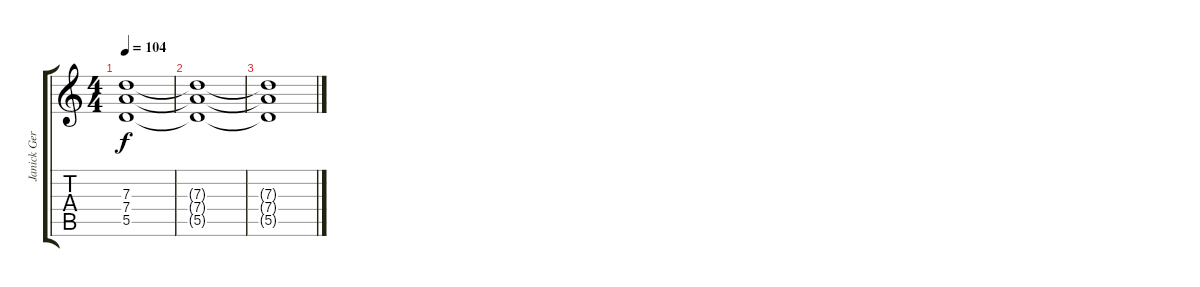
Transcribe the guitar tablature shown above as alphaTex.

\track ("Janick Gers" "Janick Ger") {instrument distortionguitar}
\staff {score tabs}
\tuning (E4 B3 G3 D3 A2 E2) {hide}
\ts (4 4)
\tempo 104
\clef g2
\ks c
(7.3{t} 7.4{t} 5.5{t}).1{dy f} |
(7.3{t} 7.4{t} 5.5{t}).1 |
(7.3{t} 7.4{t} 5.5{t}).1
